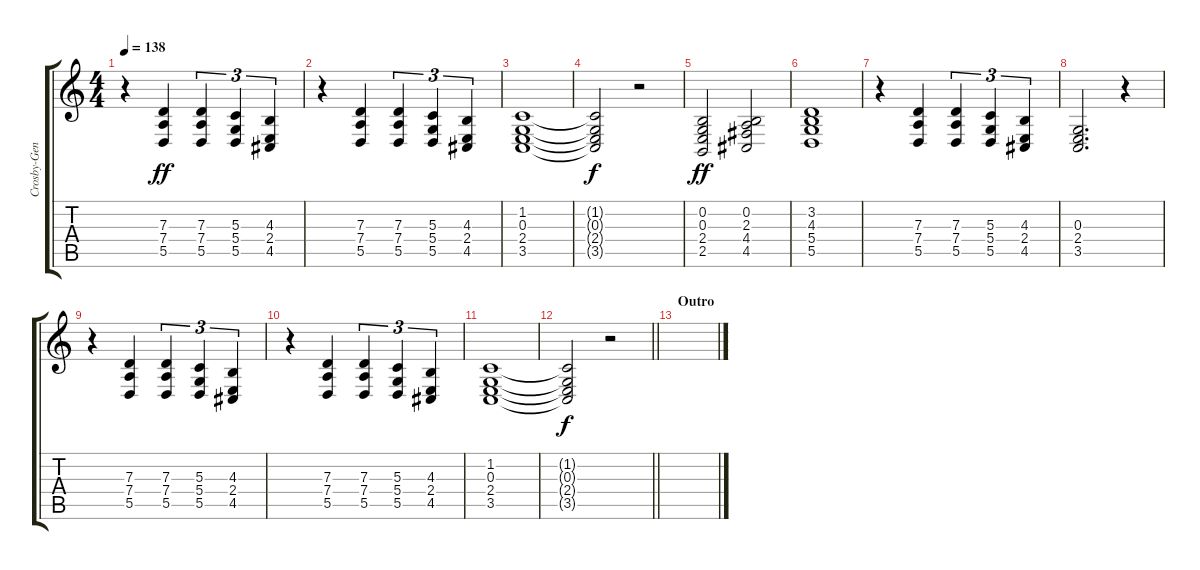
\track ("Crosby-Gene Clark (Chorus: McGuinn-Hillm" "Crosby-Gen") {instrument voiceoohs}
\staff {score tabs}
\tuning (E4 B3 G3 D3 A2 E2) {hide}
\ts (4 4)
\tempo 138
\clef g2
\ks c
r.4{dy ff} (7.3 7.4 5.5).4 (7.3 7.4 5.5).4{tu (3 2)} (5.3 5.4 5.5).4{tu (3 2)} (4.3 2.4 4.5).4{tu (3 2)} |
r.4 (7.3 7.4 5.5).4 (7.3 7.4 5.5).4{tu (3 2)} (5.3 5.4 5.5).4{tu (3 2)} (4.3 2.4 4.5).4{tu (3 2)} |
(1.2 0.3 2.4 3.5).1 |
(1.2{t} 0.3{t} 2.4{t} 3.5{t}).2{dy f} r.2 |
(0.2 0.3 2.4 2.5).2{dy ff} (0.2 2.3 4.4 4.5).2 |
(3.2 4.3 5.4 5.5).1 |
r.4 (7.3 7.4 5.5).4 (7.3 7.4 5.5).4{tu (3 2)} (5.3 5.4 5.5).4{tu (3 2)} (4.3 2.4 4.5).4{tu (3 2)} |
(0.3 2.4 3.5).2{d} r.4 |
r.4 (7.3 7.4 5.5).4 (7.3 7.4 5.5).4{tu (3 2)} (5.3 5.4 5.5).4{tu (3 2)} (4.3 2.4 4.5).4{tu (3 2)} |
r.4 (7.3 7.4 5.5).4 (7.3 7.4 5.5).4{tu (3 2)} (5.3 5.4 5.5).4{tu (3 2)} (4.3 2.4 4.5).4{tu (3 2)} |
(1.2 0.3 2.4 3.5).1 |
\barLineRight lightlight
(1.2{t} 0.3{t} 2.4{t} 3.5{t}).2{dy f} r.2 |
\section ("" "Outro")
